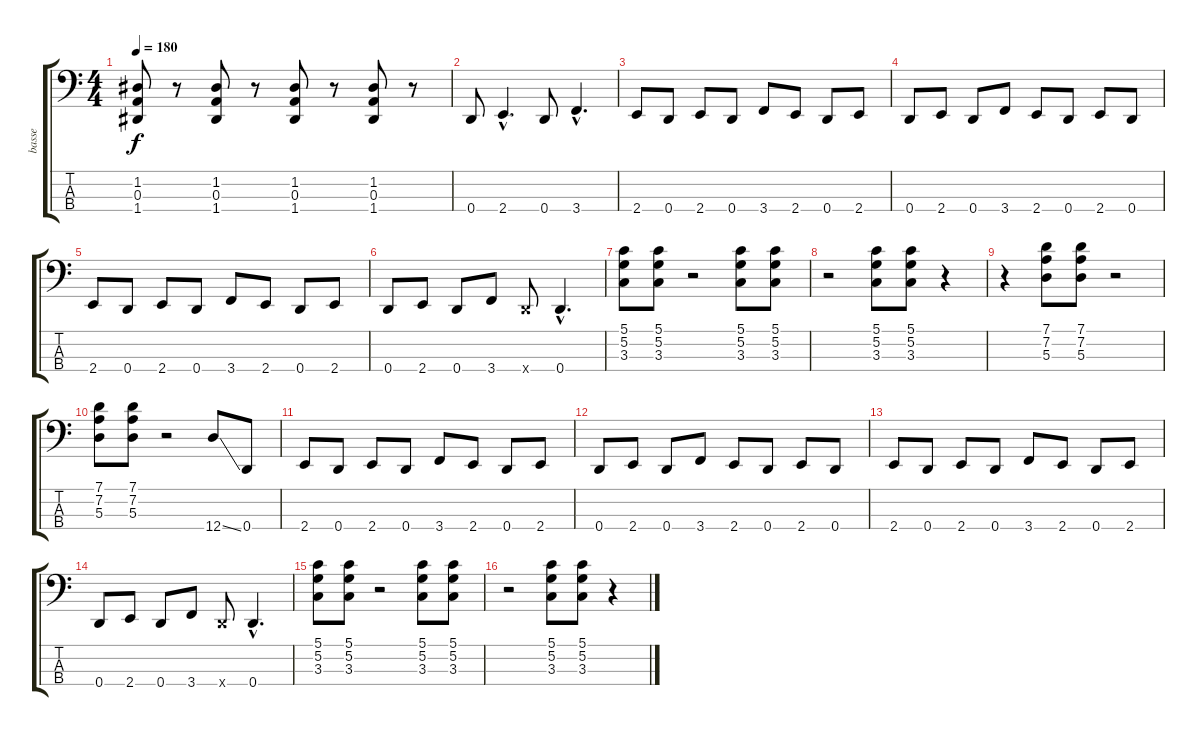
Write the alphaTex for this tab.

\track ("basse" "basse") {instrument electricbasspick}
\staff {score tabs}
\tuning (G2 D2 A1 D1) {hide}
\ts (4 4)
\tempo 180
\clef f4
\ks c
(1.2 0.3 1.4).8{dy f} r.8 (1.2 0.3 1.4).8 r.8 (1.2 0.3 1.4).8 r.8 (1.2 0.3 1.4).8 r.8 |
0.4.8 2.4{hac}.4{d} 0.4.8 3.4{hac}.4{d} |
2.4.8 0.4.8 2.4.8 0.4.8 3.4.8 2.4.8 0.4.8 2.4.8 |
0.4.8 2.4.8 0.4.8 3.4.8 2.4.8 0.4.8 2.4.8 0.4.8 |
2.4.8 0.4.8 2.4.8 0.4.8 3.4.8 2.4.8 0.4.8 2.4.8 |
0.4.8 2.4.8 0.4.8 3.4.8 0.4{x}.8 0.4{hac}.4{d} |
(5.1 5.2 3.3).8 (5.1 5.2 3.3).8 r.2 (5.1 5.2 3.3).8 (5.1 5.2 3.3).8 |
r.2 (5.1 5.2 3.3).8 (5.1 5.2 3.3).8 r.4 |
r.4 (7.1 7.2 5.3).8 (7.1 7.2 5.3).8 r.2 |
(7.1 7.2 5.3).8 (7.1 7.2 5.3).8 r.2 12.4{ss}.8 0.4.8 |
2.4.8 0.4.8 2.4.8 0.4.8 3.4.8 2.4.8 0.4.8 2.4.8 |
0.4.8 2.4.8 0.4.8 3.4.8 2.4.8 0.4.8 2.4.8 0.4.8 |
2.4.8 0.4.8 2.4.8 0.4.8 3.4.8 2.4.8 0.4.8 2.4.8 |
0.4.8 2.4.8 0.4.8 3.4.8 0.4{x}.8 0.4{hac}.4{d} |
(5.1 5.2 3.3).8 (5.1 5.2 3.3).8 r.2 (5.1 5.2 3.3).8 (5.1 5.2 3.3).8 |
r.2 (5.1 5.2 3.3).8 (5.1 5.2 3.3).8 r.4
